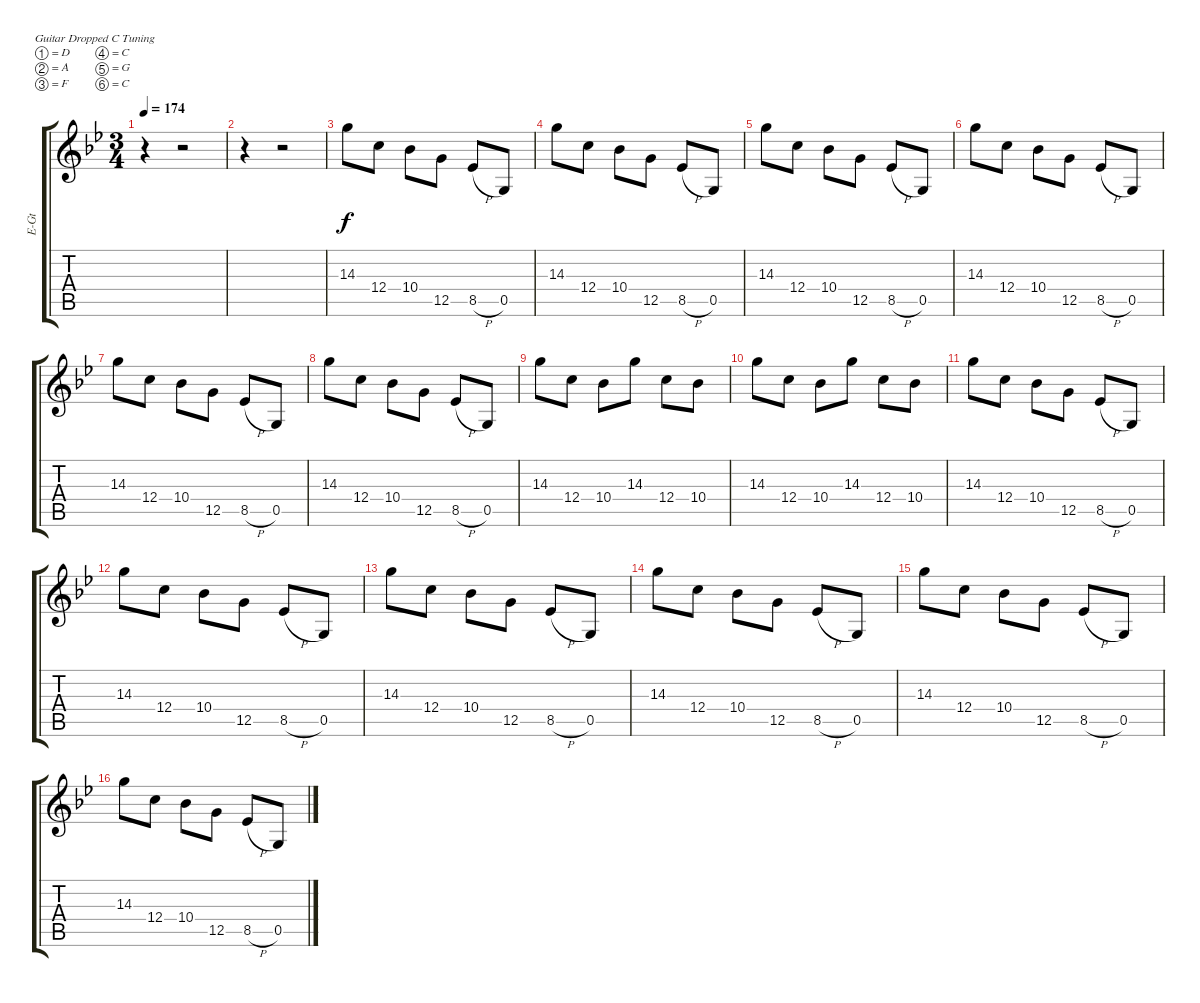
\bracketExtendMode groupsimilarinstruments
\track ("Additional Guitar" "E-Gt") {instrument distortionguitar}
\staff {score tabs}
\tuning (D4 A3 F3 C3 G2 C2)
\ts (3 4)
\tempo 174
\clef g2
\ks bb
r.4{dy f beam Down} r.2{beam Down} |
r.4{beam Down} r.2{beam Down} |
14.3{acc forcenatural}.8{beam Down} 12.4{acc forcenatural}.8{beam Down} 10.4{acc forcenatural}.8{beam Down} 12.5{acc forcenatural}.8{beam Down} 8.5{h acc forcenatural}.8{beam Up} 0.5{acc forcenatural}.8{beam Up} |
14.3{acc forcenatural}.8{beam Down} 12.4{acc forcenatural}.8{beam Down} 10.4{acc forcenatural}.8{beam Down} 12.5{acc forcenatural}.8{beam Down} 8.5{h acc forcenatural}.8{beam Up} 0.5{acc forcenatural}.8{beam Up} |
14.3{acc forcenatural}.8{beam Down} 12.4{acc forcenatural}.8{beam Down} 10.4{acc forcenatural}.8{beam Down} 12.5{acc forcenatural}.8{beam Down} 8.5{h acc forcenatural}.8{beam Up} 0.5{acc forcenatural}.8{beam Up} |
14.3{acc forcenatural}.8{beam Down} 12.4{acc forcenatural}.8{beam Down} 10.4{acc forcenatural}.8{beam Down} 12.5{acc forcenatural}.8{beam Down} 8.5{h acc forcenatural}.8{beam Up} 0.5{acc forcenatural}.8{beam Up} |
14.3{acc forcenatural}.8{beam Down} 12.4{acc forcenatural}.8{beam Down} 10.4{acc forcenatural}.8{beam Down} 12.5{acc forcenatural}.8{beam Down} 8.5{h acc forcenatural}.8{beam Up} 0.5{acc forcenatural}.8{beam Up} |
14.3{acc forcenatural}.8{beam Down} 12.4{acc forcenatural}.8{beam Down} 10.4{acc forcenatural}.8{beam Down} 12.5{acc forcenatural}.8{beam Down} 8.5{h acc forcenatural}.8{beam Up} 0.5{acc forcenatural}.8{beam Up} |
14.3{acc forcenatural}.8{beam Down} 12.4{acc forcenatural}.8{beam Down} 10.4{acc forcenatural}.8{beam Down} 14.3{acc forcenatural}.8{beam Down} 12.4{acc forcenatural}.8{beam Down} 10.4{acc forcenatural}.8{beam Down} |
14.3{acc forcenatural}.8{beam Down} 12.4{acc forcenatural}.8{beam Down} 10.4{acc forcenatural}.8{beam Down} 14.3{acc forcenatural}.8{beam Down} 12.4{acc forcenatural}.8{beam Down} 10.4{acc forcenatural}.8{beam Down} |
14.3{acc forcenatural}.8{beam Down} 12.4{acc forcenatural}.8{beam Down} 10.4{acc forcenatural}.8{beam Down} 12.5{acc forcenatural}.8{beam Down} 8.5{h acc forcenatural}.8{beam Up} 0.5{acc forcenatural}.8{beam Up} |
14.3{acc forcenatural}.8{beam Down} 12.4{acc forcenatural}.8{beam Down} 10.4{acc forcenatural}.8{beam Down} 12.5{acc forcenatural}.8{beam Down} 8.5{h acc forcenatural}.8{beam Up} 0.5{acc forcenatural}.8{beam Up} |
14.3{acc forcenatural}.8{beam Down} 12.4{acc forcenatural}.8{beam Down} 10.4{acc forcenatural}.8{beam Down} 12.5{acc forcenatural}.8{beam Down} 8.5{h acc forcenatural}.8{beam Up} 0.5{acc forcenatural}.8{beam Up} |
14.3{acc forcenatural}.8{beam Down} 12.4{acc forcenatural}.8{beam Down} 10.4{acc forcenatural}.8{beam Down} 12.5{acc forcenatural}.8{beam Down} 8.5{h acc forcenatural}.8{beam Up} 0.5{acc forcenatural}.8{beam Up} |
14.3{acc forcenatural}.8{beam Down} 12.4{acc forcenatural}.8{beam Down} 10.4{acc forcenatural}.8{beam Down} 12.5{acc forcenatural}.8{beam Down} 8.5{h acc forcenatural}.8{beam Up} 0.5{acc forcenatural}.8{beam Up} |
14.3{acc forcenatural}.8{beam Down} 12.4{acc forcenatural}.8{beam Down} 10.4{acc forcenatural}.8{beam Down} 12.5{acc forcenatural}.8{beam Down} 8.5{h acc forcenatural}.8{beam Up} 0.5{acc forcenatural}.8{beam Up}
